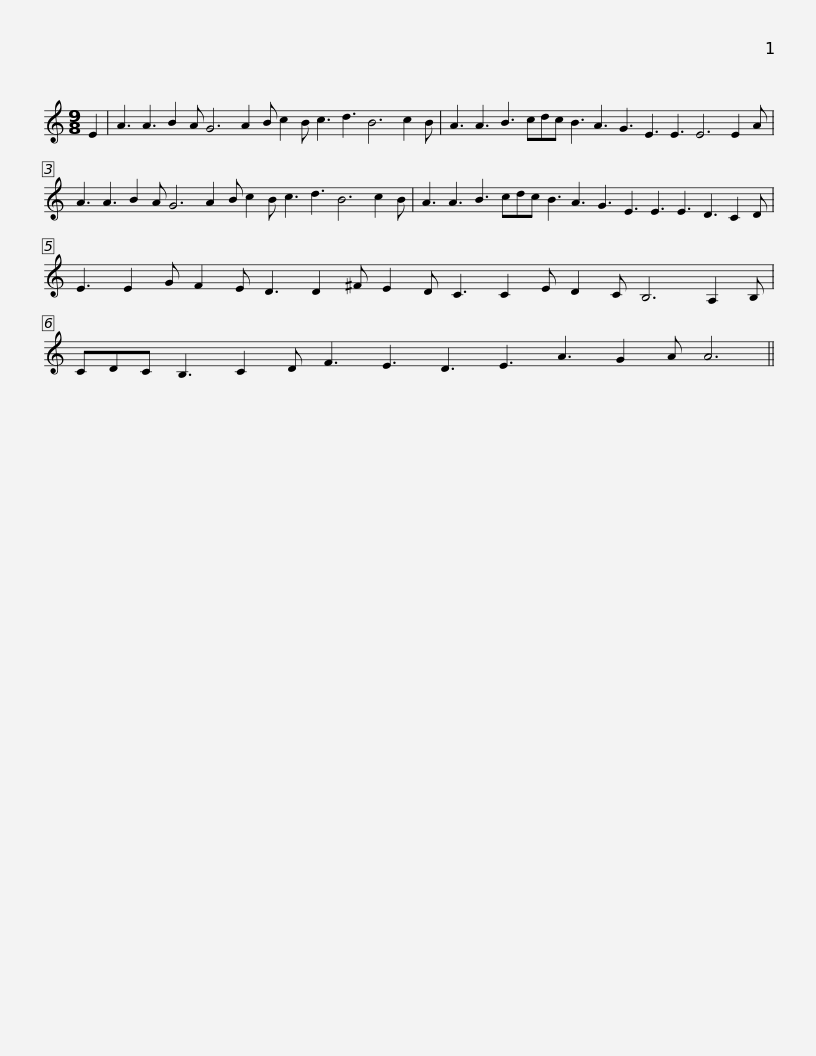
X:1
L:1/8
M:9/8
I:linebreak $
K:C
V:1 treble
V:1
 E2 | A3 A3 B2 A G6 A2 B c2 B c3 d3 B6 c2 B |$ A3 A3 B3 cdc B3 A3 G3 E3 E3 E6 E2 A |$ A3 A3 B2 A G6 A2 B c2 B c3 d3 B6 c2 B |$ A3 A3 B3 cdc B3 A3 G3 E3 E3 E3 D3 C2 D |$ %5
 E3 E2 G F2 E D3 D2 ^F E2 D C3 C2 E D2 C B,6 A,2 B, |$ CDC B,3 C2 D F3 E3 D3 E3 A3 G2 A A6 || %7
